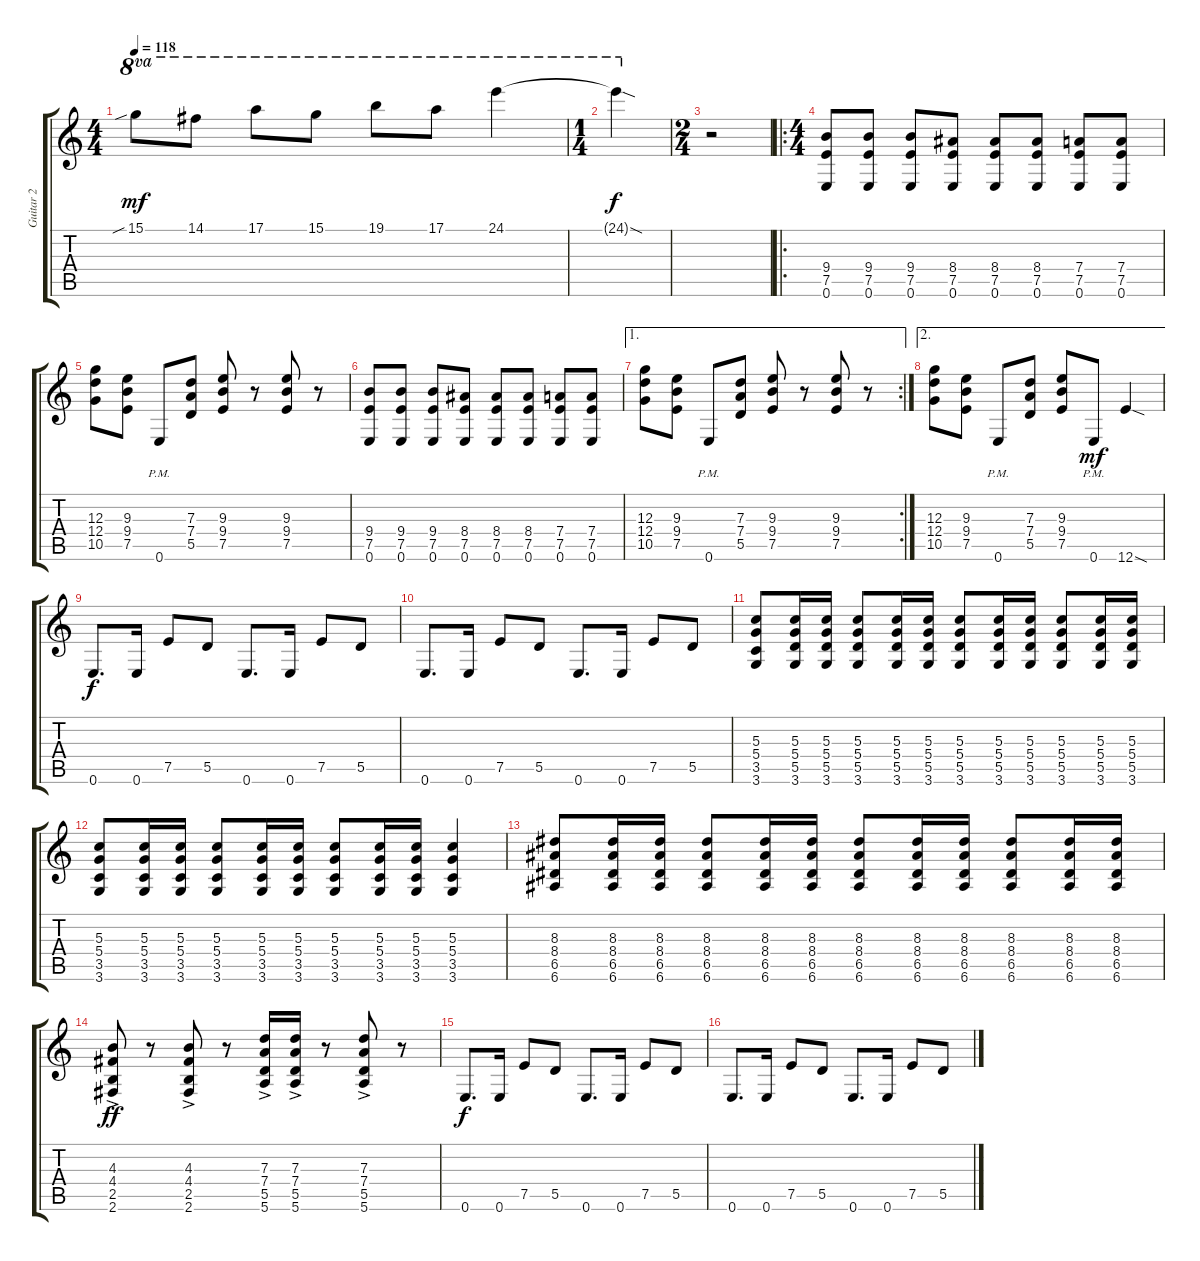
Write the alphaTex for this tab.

\track ("Guitar 2" "Guitar 2") {instrument distortionguitar}
\staff {score tabs}
\tuning (E4 B3 G3 D3 A2 E2) {hide}
\ts (4 4)
\tempo 118
\clef g2
\ks c
15.1{sib}.8{ot 8va dy mf} 14.1.8{ot 8va} 17.1.8{ot 8va} 15.1.8{ot 8va} 19.1.8{ot 8va} 17.1.8{ot 8va} 24.1.4{ot 8va} |
\ts (1 4)
24.1{sod t}.4{ot 8va dy f} |
\ts (2 4)
r.2 |
\ro
\ts (4 4)
(9.4 7.5 0.6).8 (9.4 7.5 0.6).8 (9.4 7.5 0.6).8 (8.4 7.5 0.6).8 (8.4 7.5 0.6).8 (8.4 7.5 0.6).8 (7.4 7.5 0.6).8 (7.4 7.5 0.6).8 |
(12.3 12.4 10.5).8 (9.3 9.4 7.5).8 0.6{pm}.8 (7.3 7.4 5.5).8 (9.3 9.4 7.5).8 r.8 (9.3 9.4 7.5).8 r.8 |
(9.4 7.5 0.6).8 (9.4 7.5 0.6).8 (9.4 7.5 0.6).8 (8.4 7.5 0.6).8 (8.4 7.5 0.6).8 (8.4 7.5 0.6).8 (7.4 7.5 0.6).8 (7.4 7.5 0.6).8 |
\ae 1
\rc 2
(12.3 12.4 10.5).8 (9.3 9.4 7.5).8 0.6{pm}.8 (7.3 7.4 5.5).8 (9.3 9.4 7.5).8 r.8 (9.3 9.4 7.5).8 r.8 |
\ae 2
(12.3 12.4 10.5).8 (9.3 9.4 7.5).8 0.6{pm}.8 (7.3 7.4 5.5).8 (9.3 9.4 7.5).8 0.6{pm}.8{dy mf} 12.6{sod}.4 |
0.6.8{d dy f} 0.6.16 7.5.8 5.5.8 0.6.8{d} 0.6.16 7.5.8 5.5.8 |
0.6.8{d} 0.6.16 7.5.8 5.5.8 0.6.8{d} 0.6.16 7.5.8 5.5.8 |
(5.3 5.4 3.5 3.6).8 (5.3 5.4 5.5 3.6).16 (5.3 5.4 5.5 3.6).16 (5.3 5.4 5.5 3.6).8 (5.3 5.4 5.5 3.6).16 (5.3 5.4 5.5 3.6).16 (5.3 5.4 5.5 3.6).8 (5.3 5.4 5.5 3.6).16 (5.3 5.4 5.5 3.6).16 (5.3 5.4 5.5 3.6).8 (5.3 5.4 5.5 3.6).16 (5.3 5.4 5.5 3.6).16 |
(5.3 5.4 3.5 3.6).8 (5.3 5.4 3.5 3.6).16 (5.3 5.4 3.5 3.6).16 (5.3 5.4 3.5 3.6).8 (5.3 5.4 3.5 3.6).16 (5.3 5.4 3.5 3.6).16 (5.3 5.4 3.5 3.6).8 (5.3 5.4 3.5 3.6).16 (5.3 5.4 3.5 3.6).16 (5.3 5.4 3.5 3.6).4 |
(8.3 8.4 6.5 6.6).8 (8.3 8.4 6.5 6.6).16 (8.3 8.4 6.5 6.6).16 (8.3 8.4 6.5 6.6).8 (8.3 8.4 6.5 6.6).16 (8.3 8.4 6.5 6.6).16 (8.3 8.4 6.5 6.6).8 (8.3 8.4 6.5 6.6).16 (8.3 8.4 6.5 6.6).16 (8.3 8.4 6.5 6.6).8 (8.3 8.4 6.5 6.6).16 (8.3 8.4 6.5 6.6).16 |
(4.3{ac} 4.4{ac} 2.5{ac} 2.6{ac}).8{dy ff} r.8 (4.3{ac} 4.4{ac} 2.5{ac} 2.6{ac}).8 r.8 (7.3{ac} 7.4{ac} 5.5{ac} 5.6{ac}).16 (7.3{ac} 7.4{ac} 5.5{ac} 5.6{ac}).16 r.8 (7.3{ac} 7.4{ac} 5.5{ac} 5.6{ac}).8 r.8 |
0.6.8{d dy f} 0.6.16 7.5.8 5.5.8 0.6.8{d} 0.6.16 7.5.8 5.5.8 |
0.6.8{d} 0.6.16 7.5.8 5.5.8 0.6.8{d} 0.6.16 7.5.8 5.5.8
